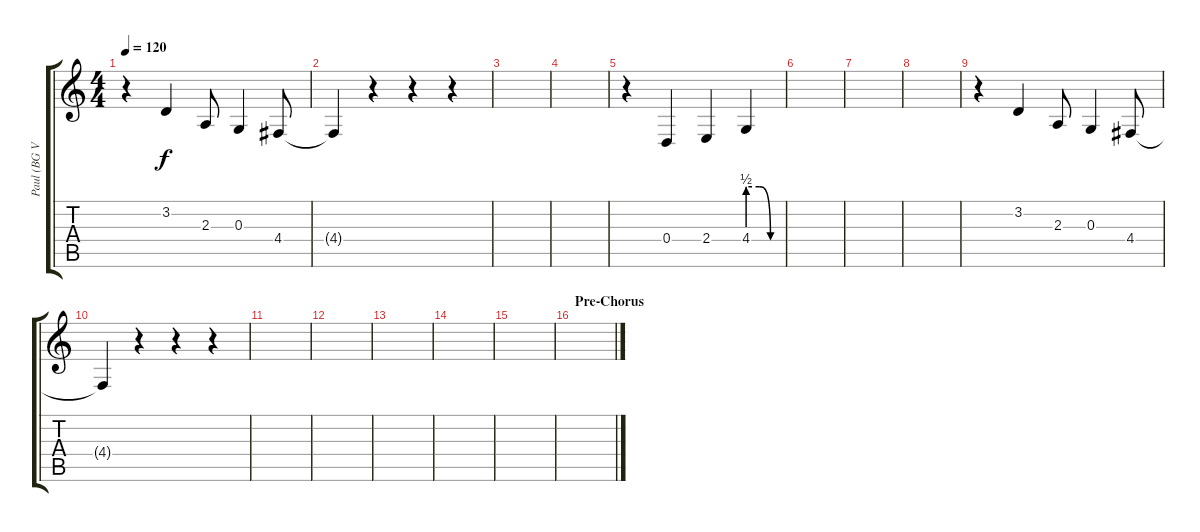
\track ("Paul (BG Vocals)" "Paul (BG V") {instrument tenorsax}
\staff {score tabs}
\tuning (E4 B3 G3 D3 A2 E2) {hide}
\ts (4 4)
\tempo 120
\clef g2
\ks c
r.4{dy f} 3.2.4 2.3.8 0.3.4 4.4.8 |
4.4{t}.4 r.4 r.4 r.4 |
|
|
r.4 0.4.4 2.4.4 4.4{be (custom 0 2 20 2 40 0 60 0)}.4 |
|
|
|
r.4 3.2.4 2.3.8 0.3.4 4.4.8 |
4.4{t}.4 r.4 r.4 r.4 |
|
|
|
|
|
\section ("" "Pre-Chorus")
